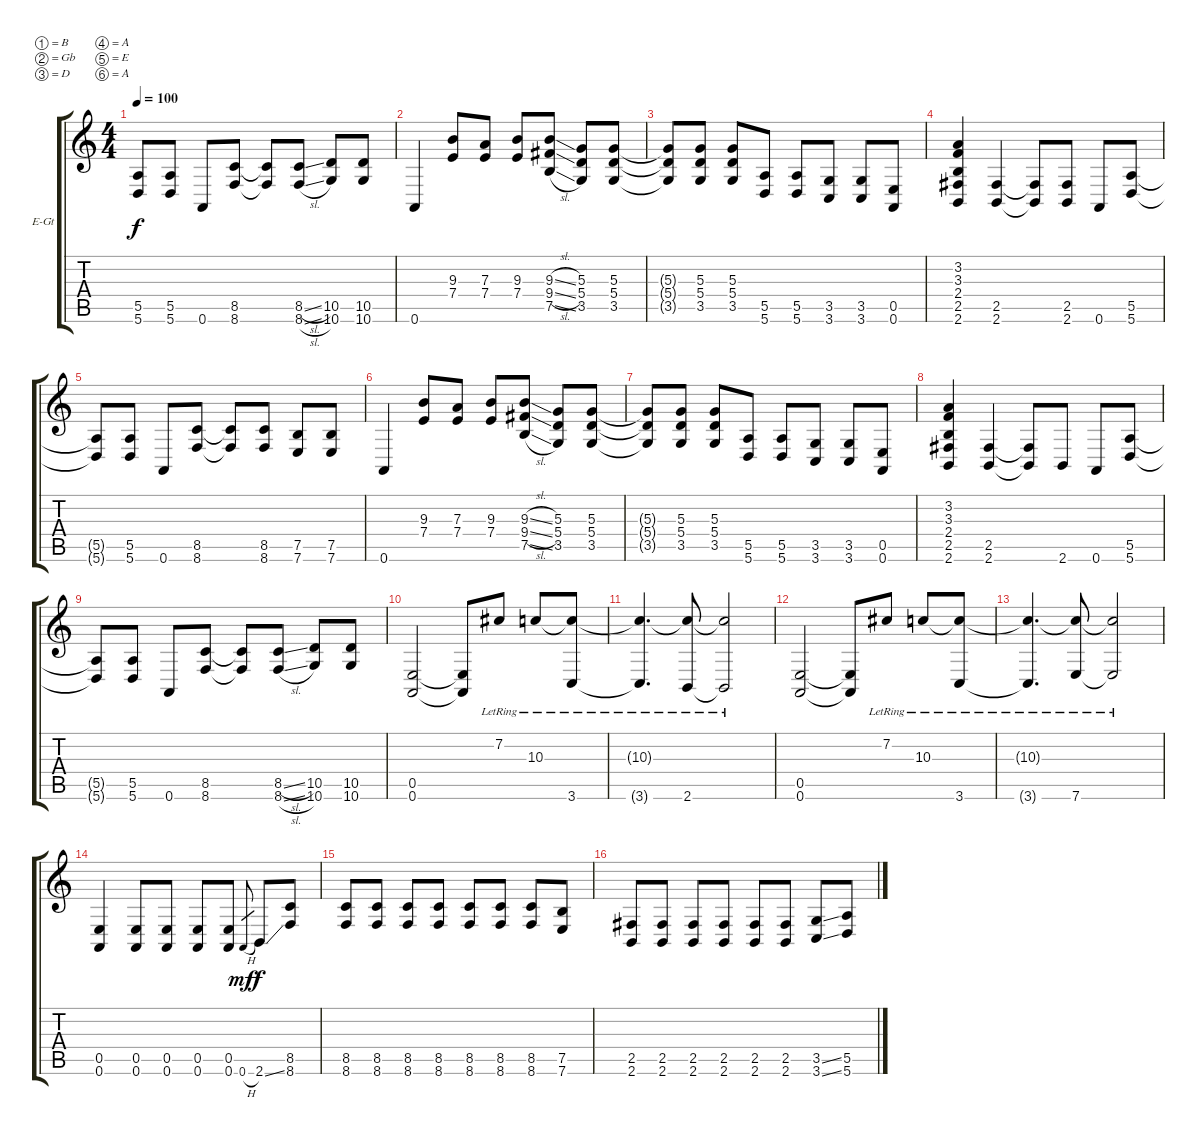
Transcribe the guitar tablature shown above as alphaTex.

\bracketExtendMode groupsimilarinstruments
\firstSystemTrackNameOrientation horizontal
\otherSystemsTrackNameOrientation horizontal
\track ("Jim Root" "E-Gt") {instrument distortionguitar}
\staff {score tabs}
\tuning (B3 Gb3 D3 A2 E2 A1)
\ts (4 4)
\tempo 100
\clef g2
\ks c
(5.5{t} 5.6{t}).8{dy f} (5.5 5.6).8 0.6.8 (8.5 8.6).8 (8.5{t} 8.6{t}).8 (8.5{sl} 8.6{sl}).8 (10.5 10.6).8 (10.5 10.6).8 |
0.6.4 (9.3 7.4).8 (7.3 7.4).8 (9.3 7.4).8 (9.3{sl} 9.4{sl} 7.5{sl}).8 (5.3 5.4 3.5).8 (5.3 5.4 3.5).8 |
(5.3{t} 5.4{t} 3.5{t}).8 (5.3 5.4 3.5).8 (5.3 5.4 3.5).8 (5.5 5.6).8 (5.5 5.6).8 (3.5 3.6).8 (3.5 3.6).8 (0.5 0.6).8 |
(3.2 3.3 2.4 2.5 2.6).4 (2.5 2.6).4 (2.5{t} 2.6{t}).8 (2.5 2.6).8 0.6.8 (5.5 5.6).8 |
(5.5{t} 5.6{t}).8 (5.5 5.6).8 0.6.8 (8.5 8.6).8 (8.5{t} 8.6{t}).8 (8.5 8.6).8 (7.5 7.6).8 (7.5 7.6).8 |
0.6.4 (9.3 7.4).8 (7.3 7.4).8 (9.3 7.4).8 (9.3{sl} 9.4{sl} 7.5{sl}).8 (5.3 5.4 3.5).8 (5.3 5.4 3.5).8 |
(5.3{t} 5.4{t} 3.5{t}).8 (5.3 5.4 3.5).8 (5.3 5.4 3.5).8 (5.5 5.6).8 (5.5 5.6).8 (3.5 3.6).8 (3.5 3.6).8 (0.5 0.6).8 |
(3.2 3.3 2.4 2.5 2.6).4 (2.5 2.6).4 (2.5{t} 2.6{t}).8 2.6.8 0.6.8 (5.5 5.6).8 |
(5.5{t} 5.6{t}).8 (5.5 5.6).8 0.6.8 (8.5 8.6).8 (8.5{t} 8.6{t}).8 (8.5{sl} 8.6{sl}).8 (10.5 10.6).8 (10.5 10.6).8 |
(0.5 0.6).2 (0.5{t} 0.6{t}).8 7.2{lr}.8 10.3{lr}.8 (3.6 10.3{lr t}).8 |
(10.3{lr t} 3.6{t}).4{d} (10.3{lr t} 2.6).8 (10.3{lr t} 2.6{t}).2 |
(0.5 0.6).2 (0.5{t} 0.6{t}).8 7.2{lr}.8 10.3{lr}.8 (3.6 10.3{lr t}).8 |
(10.3{lr t} 3.6{t}).4{d} (10.3{lr t} 7.6).8 (10.3{lr t} 7.6{t}).2 |
(0.5 0.6).4 (0.5 0.6).8 (0.5 0.6).8 (0.5 0.6).8 (0.5 0.6).8 0.6{h}.8{gr dy mf} 2.6{ss}.8{dy f} (8.5 8.6).8 |
(8.5 8.6).8 (8.5 8.6).8 (8.5 8.6).8 (8.5 8.6).8 (8.5 8.6).8 (8.5 8.6).8 (8.5 8.6).8 (7.5 7.6).8 |
(2.5 2.6).8 (2.5 2.6).8 (2.5 2.6).8 (2.5 2.6).8 (2.5 2.6).8 (2.5 2.6).8 (3.5{ss} 3.6{ss}).8 (5.5 5.6).8
